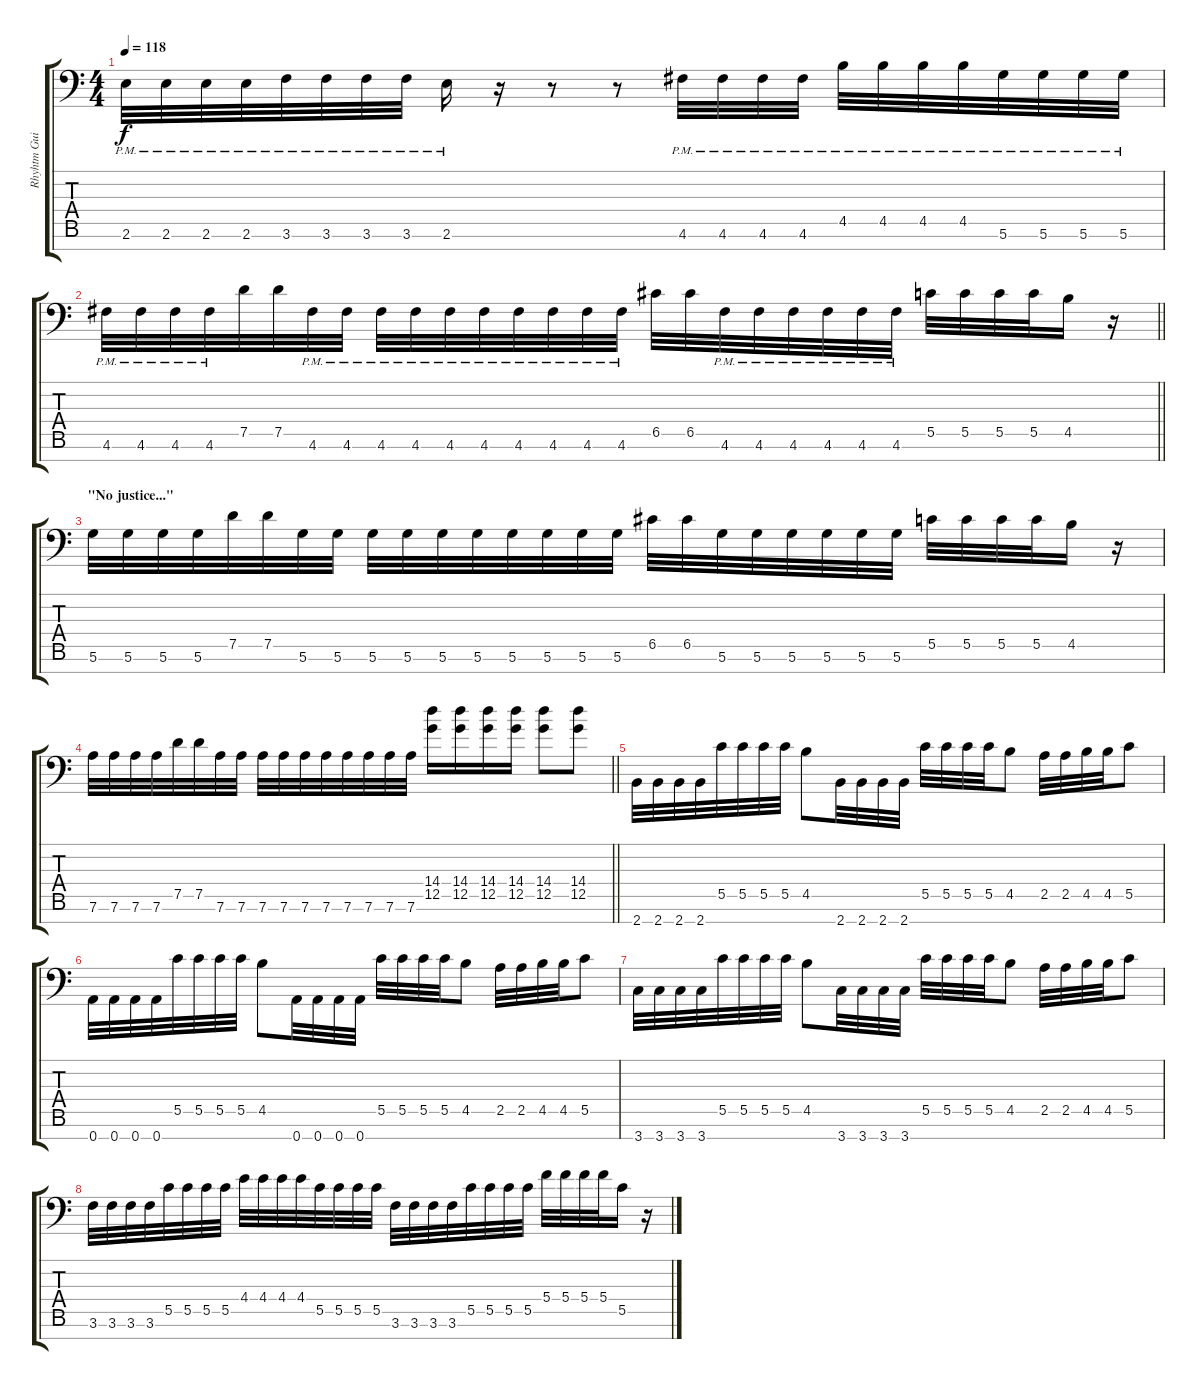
\track ("Rhyhtm Guitar" "Rhyhtm Gui") {instrument distortionguitar}
\staff {score tabs}
\tuning (D4 A3 F3 C3 G2 D2 A1) {hide}
\ts (4 4)
\tempo 118
\clef f4
\ks c
2.6{pm}.32{dy f} 2.6{pm}.32 2.6{pm}.32 2.6{pm}.32 3.6{pm}.32 3.6{pm}.32 3.6{pm}.32 3.6{pm}.32 2.6{pm}.16 r.16 r.8 r.8 4.6{pm}.32 4.6{pm}.32 4.6{pm}.32 4.6{pm}.32 4.5{pm}.32 4.5{pm}.32 4.5{pm}.32 4.5{pm}.32 5.6{pm}.32 5.6{pm}.32 5.6{pm}.32 5.6{pm}.32 |
\barLineRight lightlight
4.6{pm}.32 4.6{pm}.32 4.6{pm}.32 4.6{pm}.32 7.5.32 7.5.32 4.6{pm}.32 4.6{pm}.32 4.6{pm}.32 4.6{pm}.32 4.6{pm}.32 4.6{pm}.32 4.6{pm}.32 4.6{pm}.32 4.6{pm}.32 4.6{pm}.32 6.5.32 6.5.32 4.6{pm}.32 4.6{pm}.32 4.6{pm}.32 4.6{pm}.32 4.6{pm}.32 4.6{pm}.32 5.5.32 5.5.32 5.5.32 5.5.32 4.5.16 r.16 |
\section ("" "\"No justice...\"")
5.6.32 5.6.32 5.6.32 5.6.32 7.5.32 7.5.32 5.6.32 5.6.32 5.6.32 5.6.32 5.6.32 5.6.32 5.6.32 5.6.32 5.6.32 5.6.32 6.5.32 6.5.32 5.6.32 5.6.32 5.6.32 5.6.32 5.6.32 5.6.32 5.5.32 5.5.32 5.5.32 5.5.32 4.5.16 r.16 |
\barLineRight lightlight
7.6.32 7.6.32 7.6.32 7.6.32 7.5.32 7.5.32 7.6.32 7.6.32 7.6.32 7.6.32 7.6.32 7.6.32 7.6.32 7.6.32 7.6.32 7.6.32 (14.4 12.5).16 (14.4 12.5).16 (14.4 12.5).16 (14.4 12.5).16 (14.4 12.5).8 (14.4 12.5).8 |
\section ("" "")
2.7.32 2.7.32 2.7.32 2.7.32 5.5.32 5.5.32 5.5.32 5.5.32 4.5.8 2.7.32 2.7.32 2.7.32 2.7.32 5.5.32 5.5.32 5.5.32 5.5.32 4.5.8 2.5.32 2.5.32 4.5.32 4.5.32 5.5.8 |
0.7.32 0.7.32 0.7.32 0.7.32 5.5.32 5.5.32 5.5.32 5.5.32 4.5.8 0.7.32 0.7.32 0.7.32 0.7.32 5.5.32 5.5.32 5.5.32 5.5.32 4.5.8 2.5.32 2.5.32 4.5.32 4.5.32 5.5.8 |
3.7.32 3.7.32 3.7.32 3.7.32 5.5.32 5.5.32 5.5.32 5.5.32 4.5.8 3.7.32 3.7.32 3.7.32 3.7.32 5.5.32 5.5.32 5.5.32 5.5.32 4.5.8 2.5.32 2.5.32 4.5.32 4.5.32 5.5.8 |
3.6.32 3.6.32 3.6.32 3.6.32 5.5.32 5.5.32 5.5.32 5.5.32 4.4.32 4.4.32 4.4.32 4.4.32 5.5.32 5.5.32 5.5.32 5.5.32 3.6.32 3.6.32 3.6.32 3.6.32 5.5.32 5.5.32 5.5.32 5.5.32 5.4.32 5.4.32 5.4.32 5.4.32 5.5.16 r.16
